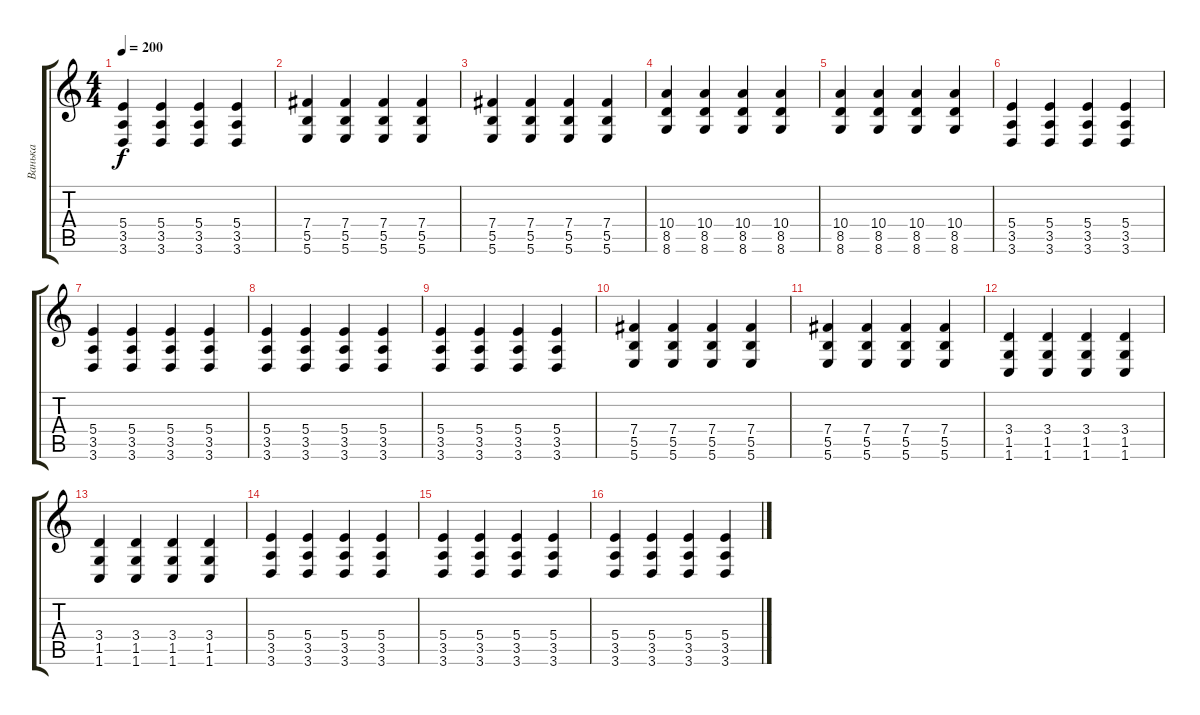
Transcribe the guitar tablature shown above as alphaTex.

\track ("Ванька" "Ванька") {instrument distortionguitar}
\staff {score tabs}
\tuning (Db4 Ab3 E3 B2 Gb2 B1) {hide}
\ts (4 4)
\tempo 200
\clef g2
\ks c
(5.4 3.5 3.6).4{dy f} (5.4 3.5 3.6).4 (5.4 3.5 3.6).4 (5.4 3.5 3.6).4 |
(7.4 5.5 5.6).4 (7.4 5.5 5.6).4 (7.4 5.5 5.6).4 (7.4 5.5 5.6).4 |
(7.4 5.5 5.6).4 (7.4 5.5 5.6).4 (7.4 5.5 5.6).4 (7.4 5.5 5.6).4 |
(10.4 8.5 8.6).4 (10.4 8.5 8.6).4 (10.4 8.5 8.6).4 (10.4 8.5 8.6).4 |
(10.4 8.5 8.6).4 (10.4 8.5 8.6).4 (10.4 8.5 8.6).4 (10.4 8.5 8.6).4 |
(5.4 3.5 3.6).4 (5.4 3.5 3.6).4 (5.4 3.5 3.6).4 (5.4 3.5 3.6).4 |
(5.4 3.5 3.6).4 (5.4 3.5 3.6).4 (5.4 3.5 3.6).4 (5.4 3.5 3.6).4 |
(5.4 3.5 3.6).4 (5.4 3.5 3.6).4 (5.4 3.5 3.6).4 (5.4 3.5 3.6).4 |
(5.4 3.5 3.6).4 (5.4 3.5 3.6).4 (5.4 3.5 3.6).4 (5.4 3.5 3.6).4 |
(7.4 5.5 5.6).4 (7.4 5.5 5.6).4 (7.4 5.5 5.6).4 (7.4 5.5 5.6).4 |
(7.4 5.5 5.6).4 (7.4 5.5 5.6).4 (7.4 5.5 5.6).4 (7.4 5.5 5.6).4 |
(3.4 1.5 1.6).4 (3.4 1.5 1.6).4 (3.4 1.5 1.6).4 (3.4 1.5 1.6).4 |
(3.4 1.5 1.6).4 (3.4 1.5 1.6).4 (3.4 1.5 1.6).4 (3.4 1.5 1.6).4 |
(5.4 3.5 3.6).4 (5.4 3.5 3.6).4 (5.4 3.5 3.6).4 (5.4 3.5 3.6).4 |
(5.4 3.5 3.6).4 (5.4 3.5 3.6).4 (5.4 3.5 3.6).4 (5.4 3.5 3.6).4 |
(5.4 3.5 3.6).4 (5.4 3.5 3.6).4 (5.4 3.5 3.6).4 (5.4 3.5 3.6).4
